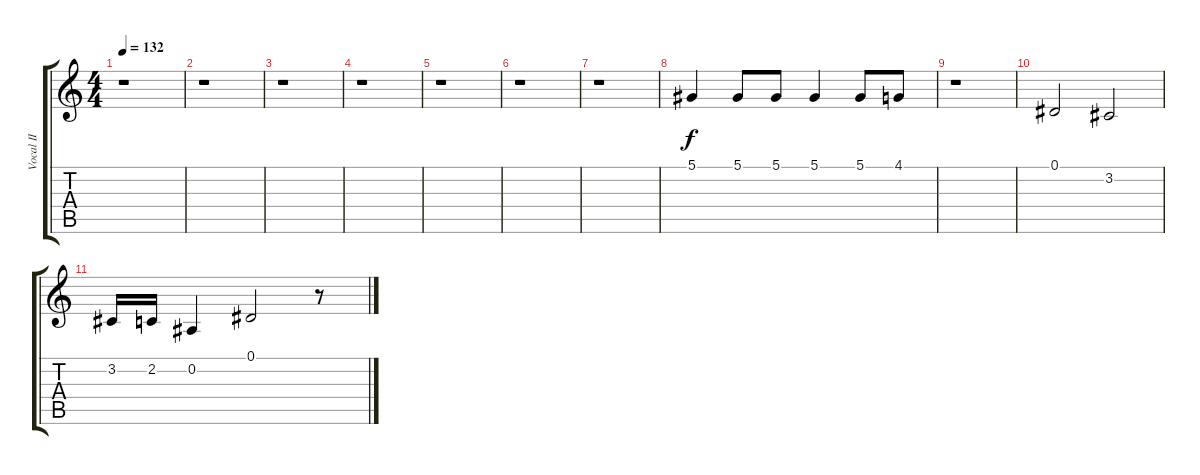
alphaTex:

\track ("Vocal II" "Vocal II") {instrument lead2sawtooth}
\staff {score tabs}
\tuning (Eb4 Bb3 Gb3 Db3 Ab2 Eb2) {hide}
\ts (4 4)
\tempo 132
\clef g2
\ks c
r.1{dy f} |
r.1 |
r.1 |
r.1 |
r.1 |
r.1 |
r.1 |
5.1.4 5.1.8 5.1.8 5.1.4 5.1.8 4.1.8 |
r.1 |
0.1.2 3.2.2 |
3.2.16 2.2.16 0.2.4 0.1.2 r.8
